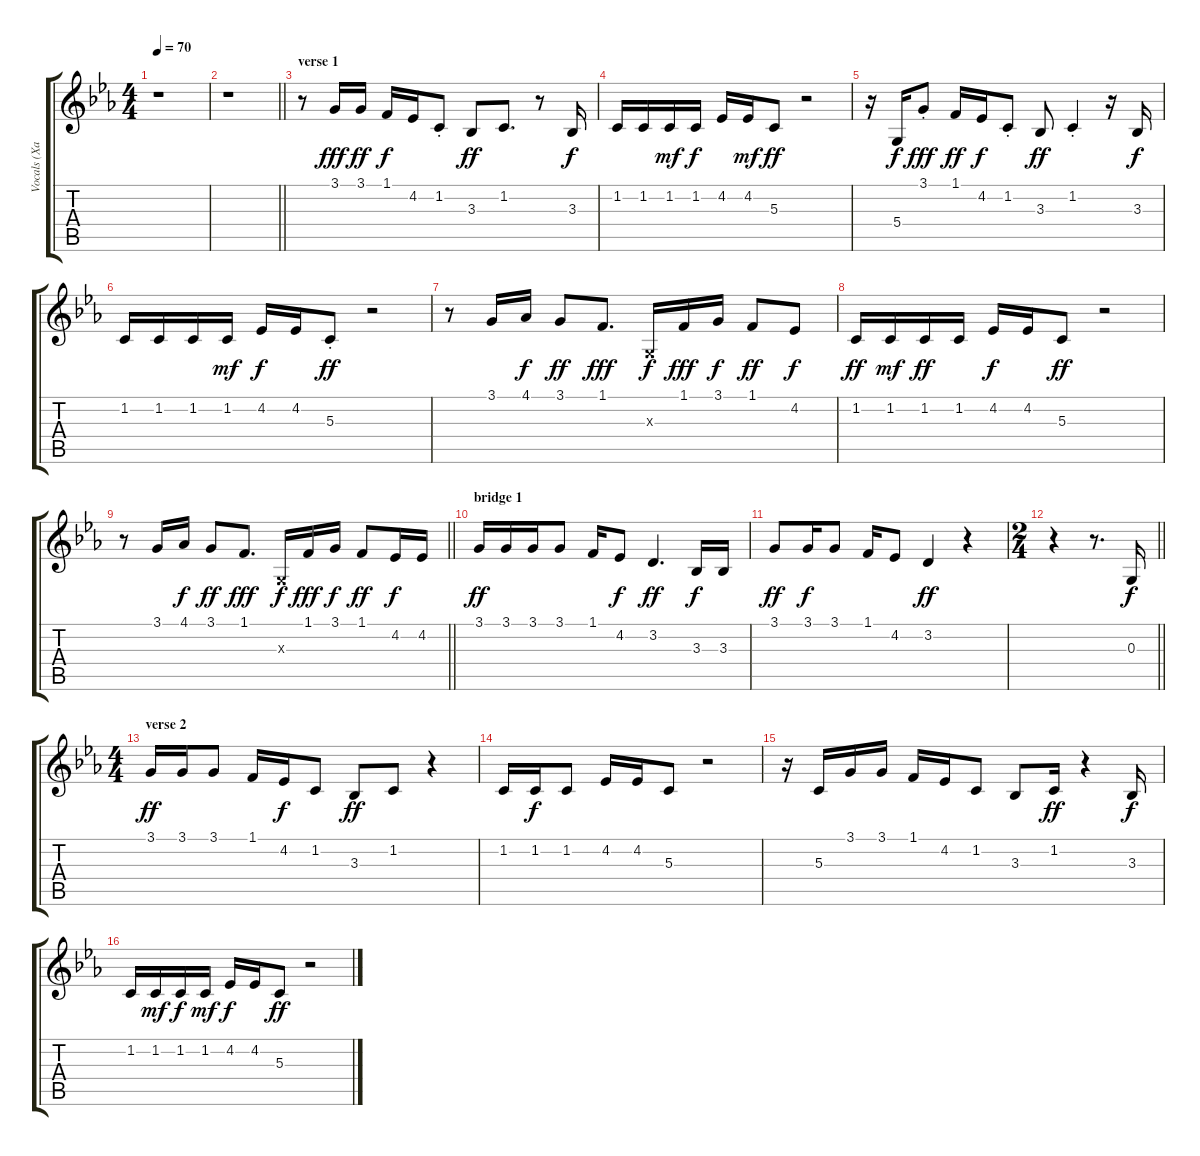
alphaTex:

\track ("Vocals (Xavier)" "Vocals (Xa") {instrument electricgrandpiano}
\staff {score tabs}
\tuning (E4 B3 G3 D3 A2 E2) {hide}
\ts (4 4)
\tempo 70
\clef g2
\ks eb
r.1{dy fff instrument electricgrandpiano} |
\barLineRight lightlight
r.1 |
\section ("" "verse 1")
r.8 3.1.16 3.1.16{dy ff} 1.1.16{dy f} 4.2.16 1.2{st}.8 3.3.8{dy ff} 1.2.8{d} r.8 3.3.16{dy f} |
1.2.16 1.2.16 1.2.16{dy mf} 1.2.16{dy f} 4.2.16 4.2.16{dy mf} 5.3.8{dy ff} r.2 |
r.16 5.4.16{dy f} 3.1{st}.8{dy fff} 1.1.16{dy ff} 4.2.16{dy f} 1.2{st}.8 3.3.8{dy ff} 1.2{st}.4 r.16 3.3.16{dy f} |
1.2.16 1.2.16 1.2.16 1.2.16{dy mf} 4.2.16{dy f} 4.2.16 5.3{st}.8{dy ff} r.2 |
r.8 3.1.16 4.1.16{dy f} 3.1.8{dy ff} 1.1.8{d dy fff} 0.3{x}.16{dy f} 1.1.16{dy fff} 3.1.16{dy f} 1.1.8{dy ff} 4.2.8{dy f} |
1.2.16{dy ff} 1.2.16{dy mf} 1.2.16{dy ff} 1.2.16 4.2.16{dy f} 4.2.16 5.3.8{dy ff} r.2 |
\barLineRight lightlight
r.8 3.1.16 4.1.16{dy f} 3.1.8{dy ff} 1.1.8{d dy fff} 0.3{x}.16{dy f} 1.1.16{dy fff} 3.1.16{dy f} 1.1.8{dy ff} 4.2.16{dy f} 4.2.16 |
\section ("" "bridge 1")
3.1.16{dy ff} 3.1.16 3.1.16 3.1.8 1.1.16 4.2.8{dy f} 3.2.4{d dy ff} 3.3.16{dy f} 3.3.16 |
3.1.8{dy ff} 3.1.16{dy f} 3.1.8 1.1.16 4.2.8 3.2.4{dy ff} r.4 |
\ts (2 4)
\barLineRight lightlight
r.4 r.8{d} 0.3.16{dy f} |
\ts (4 4)
\section ("" "verse 2")
3.1.16{dy ff} 3.1.16 3.1.8 1.1.16 4.2.16{dy f} 1.2.8 3.3.8{dy ff} 1.2.8 r.4 |
1.2.16 1.2.16{dy f} 1.2.8 4.2.16 4.2.16 5.3.8 r.2 |
r.16 5.3.16 3.1.16 3.1.16 1.1.16 4.2.16 1.2.8 3.3.8 1.2.16{dy ff} r.4 3.3.16{dy f} |
1.2.16 1.2.16{dy mf} 1.2.16{dy f} 1.2.16{dy mf} 4.2.16{dy f} 4.2.16 5.3.8{dy ff} r.2
